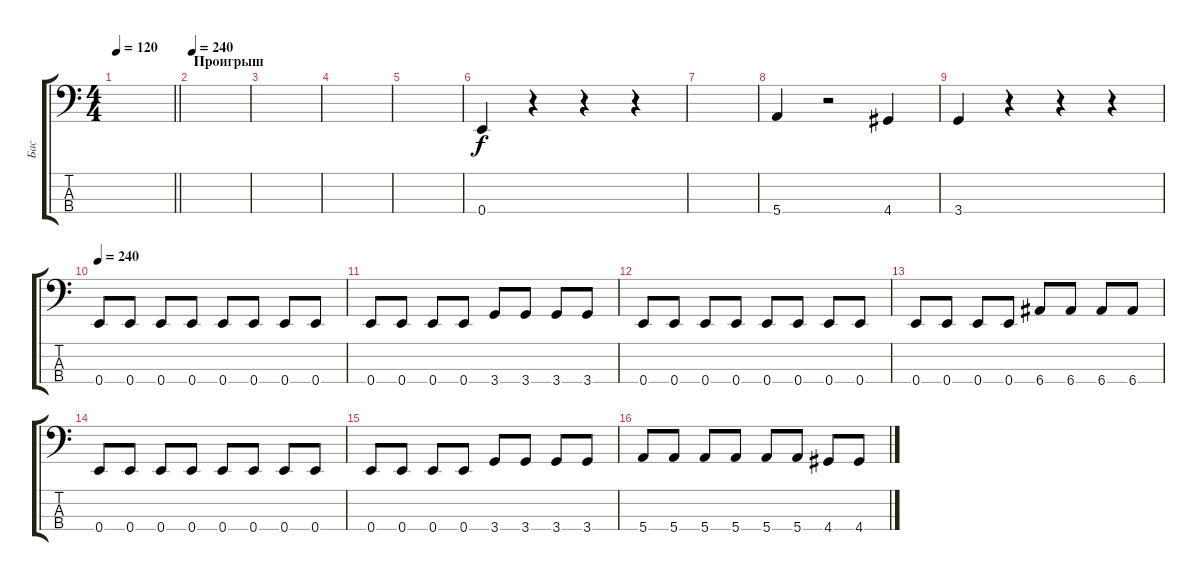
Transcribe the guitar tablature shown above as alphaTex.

\track ("Бас" "Бас") {instrument electricbassfinger}
\staff {score tabs}
\tuning (G2 D2 A1 E1) {hide}
\ts (4 4)
\tempo 120
\clef f4
\barLineRight lightlight
\ks c
|
\section ("" "Проигрыш")
\tempo 240
|
|
|
|
0.4.4 r.4 r.4 r.4 |
|
5.4.4 r.2 4.4.4 |
3.4.4 r.4 r.4 r.4 |
\tempo 240
0.4.8 0.4.8 0.4.8 0.4.8 0.4.8 0.4.8 0.4.8 0.4.8 |
0.4.8 0.4.8 0.4.8 0.4.8 3.4.8 3.4.8 3.4.8 3.4.8 |
0.4.8 0.4.8 0.4.8 0.4.8 0.4.8 0.4.8 0.4.8 0.4.8 |
0.4.8 0.4.8 0.4.8 0.4.8 6.4.8 6.4.8 6.4.8 6.4.8 |
0.4.8 0.4.8 0.4.8 0.4.8 0.4.8 0.4.8 0.4.8 0.4.8 |
0.4.8 0.4.8 0.4.8 0.4.8 3.4.8 3.4.8 3.4.8 3.4.8 |
5.4.8 5.4.8 5.4.8 5.4.8 5.4.8 5.4.8 4.4.8 4.4.8
